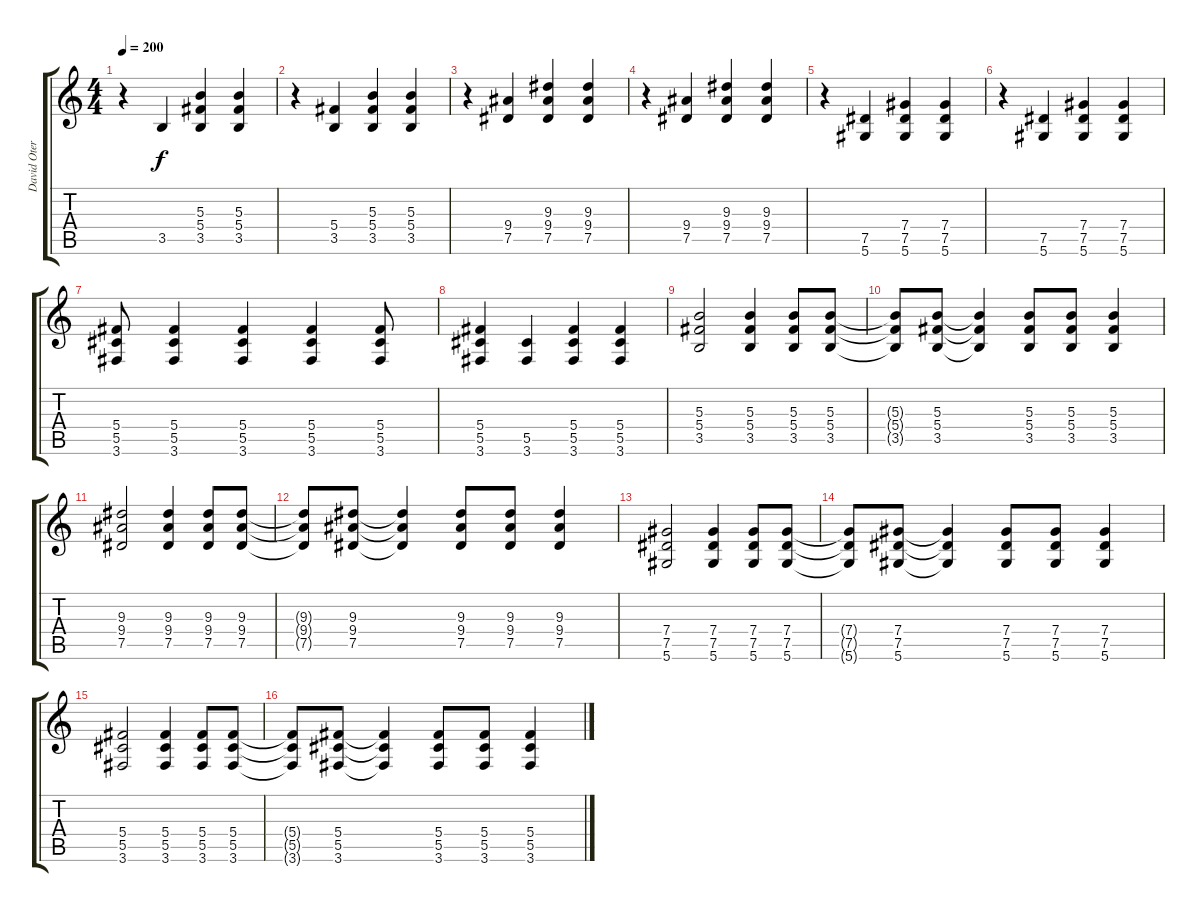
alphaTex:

\track ("David Otero" "David Oter") {instrument distortionguitar}
\staff {score tabs}
\tuning (Eb4 Bb3 Gb3 Db3 Ab2 Eb2) {hide}
\ts (4 4)
\tempo 200
\clef g2
\ks c
r.4{dy f} 3.5.4 (5.3 5.4 3.5).4 (5.3 5.4 3.5).4 |
r.4 (5.4 3.5).4 (5.3 5.4 3.5).4 (5.3 5.4 3.5).4 |
r.4 (9.4 7.5).4 (9.3 9.4 7.5).4 (9.3 9.4 7.5).4 |
r.4 (9.4 7.5).4 (9.3 9.4 7.5).4 (9.3 9.4 7.5).4 |
r.4 (7.5 5.6).4 (7.4 7.5 5.6).4 (7.4 7.5 5.6).4 |
r.4 (7.5 5.6).4 (7.4 7.5 5.6).4 (7.4 7.5 5.6).4 |
(5.4 5.5 3.6).8{volume 15} (5.4 5.5 3.6).4 (5.4 5.5 3.6).4 (5.4 5.5 3.6).4 (5.4 5.5 3.6).8 |
(5.4 5.5 3.6).4 (5.5 3.6).4 (5.4 5.5 3.6).4 (5.4 5.5 3.6).4 |
(5.3 5.4 3.5).2 (5.3 5.4 3.5).4 (5.3 5.4 3.5).8 (5.3 5.4 3.5).8 |
(5.3{t} 5.4{t} 3.5{t}).8 (5.3 5.4 3.5).8 (5.3{t} 5.4{t} 3.5{t}).4 (5.3 5.4 3.5).8 (5.3 5.4 3.5).8 (5.3 5.4 3.5).4 |
(9.3 9.4 7.5).2 (9.3 9.4 7.5).4 (9.3 9.4 7.5).8 (9.3 9.4 7.5).8 |
(9.3{t} 9.4{t} 7.5{t}).8 (9.3 9.4 7.5).8 (9.3{t} 9.4{t} 7.5{t}).4 (9.3 9.4 7.5).8 (9.3 9.4 7.5).8 (9.3 9.4 7.5).4 |
(7.4 7.5 5.6).2 (7.4 7.5 5.6).4 (7.4 7.5 5.6).8 (7.4 7.5 5.6).8 |
(7.4{t} 7.5{t} 5.6{t}).8 (7.4 7.5 5.6).8 (7.4{t} 7.5{t} 5.6{t}).4 (7.4 7.5 5.6).8 (7.4 7.5 5.6).8 (7.4 7.5 5.6).4 |
(5.4 5.5 3.6).2 (5.4 5.5 3.6).4 (5.4 5.5 3.6).8 (5.4 5.5 3.6).8 |
(5.4{t} 5.5{t} 3.6{t}).8 (5.4 5.5 3.6).8 (5.4{t} 5.5{t} 3.6{t}).4 (5.4 5.5 3.6).8 (5.4 5.5 3.6).8 (5.4 5.5 3.6).4
